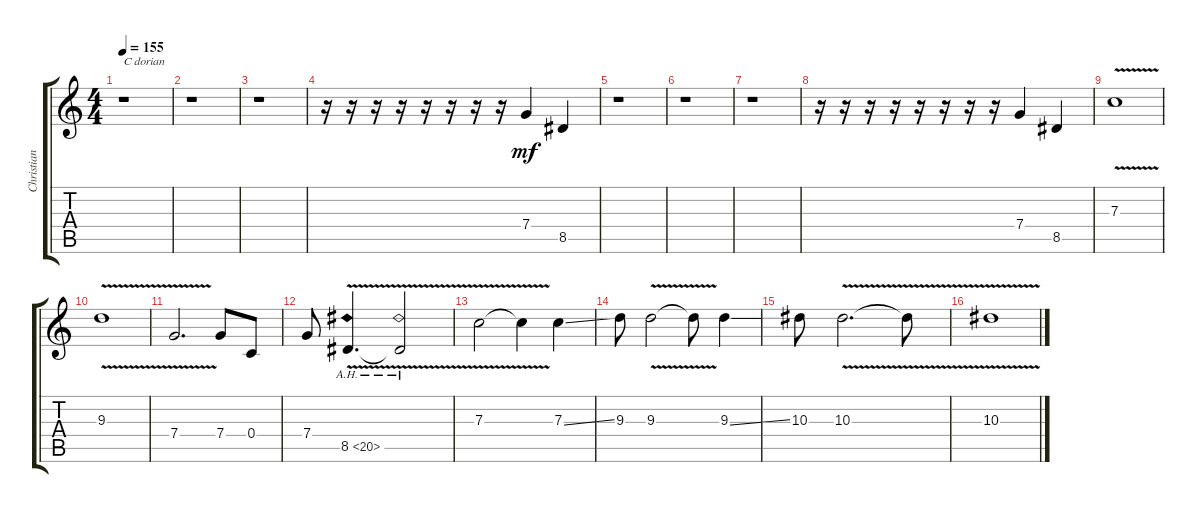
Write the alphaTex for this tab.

\track ("Christian Royer" "Christian ") {instrument distortionguitar}
\staff {score tabs}
\tuning (D4 A3 F3 C3 G2 C2) {hide}
\ts (4 4)
\tempo 155
\clef g2
\ks c
r.1{txt "C dorian" dy mf instrument distortionguitar} |
r.1 |
r.1 |
r.16 r.16 r.16 r.16 r.16 r.16 r.16 r.16 7.4.4 8.5.4 |
r.1 |
r.1 |
r.1 |
r.16 r.16 r.16 r.16 r.16 r.16 r.16 r.16 7.4.4 8.5.4 |
7.3{v}.1 |
9.3{v}.1 |
7.4{v}.2{d} 7.4.8 0.4.8 |
7.4.8 8.5{ah 12 v}.4{d} 8.5{ah 12 v t}.2 |
7.3{v}.2 7.3{v t}.4 7.3{ss}.4 |
9.3.8 9.3{v}.2 9.3{v t}.8 9.3{ss}.4 |
10.3.8 10.3{v}.2{d} 10.3{v t}.8 |
10.3{v}.1
